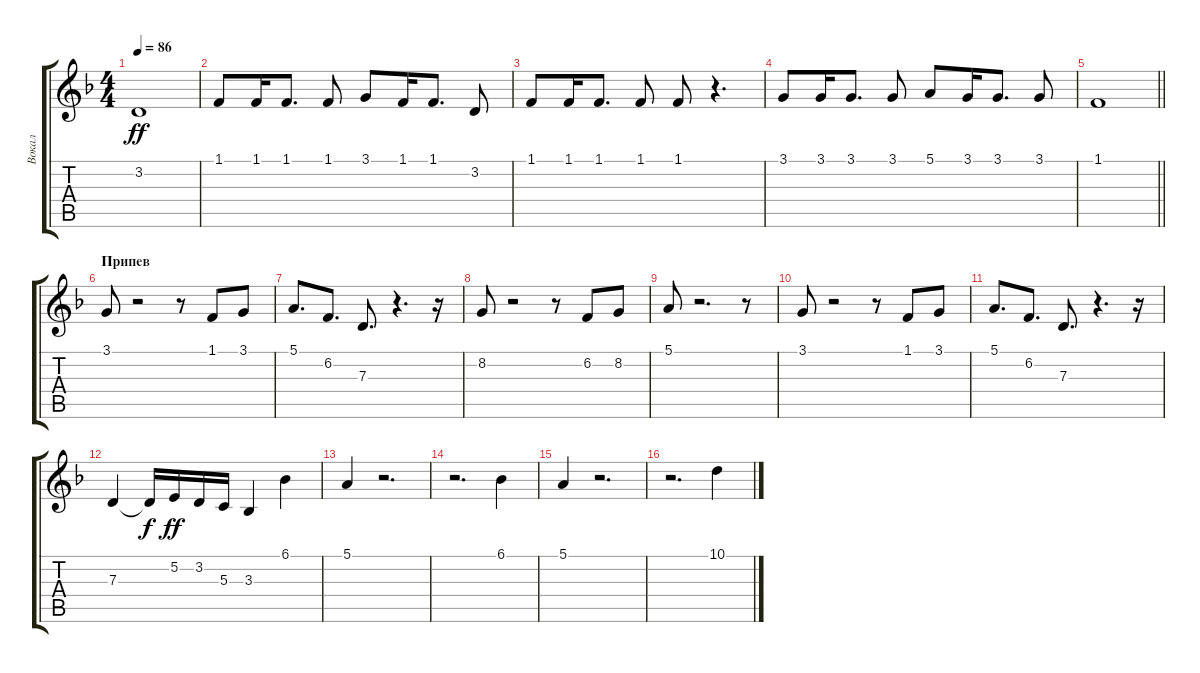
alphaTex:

\track ("Вокал" "Вокал") {instrument pad1newage}
\staff {score tabs}
\tuning (E4 B3 G3 D3 A2 E2) {hide}
\ts (4 4)
\tempo 86
\clef g2
\ks f
3.2.1{dy ff} |
1.1.8 1.1.16 1.1.8{d} 1.1.8 3.1.8 1.1.16 1.1.8{d} 3.2.8 |
1.1.8 1.1.16 1.1.8{d} 1.1.8 1.1.8 r.4{d} |
3.1.8 3.1.16 3.1.8{d} 3.1.8 5.1.8 3.1.16 3.1.8{d} 3.1.8 |
\barLineRight lightlight
1.1.1 |
\section ("" "Припев")
3.1.8 r.2 r.8 1.1.8 3.1.8 |
5.1.8{d} 6.2.8{d} 7.3.8{d} r.4{d} r.16 |
8.2.8 r.2 r.8 6.2.8 8.2.8 |
5.1.8 r.2{d} r.8 |
3.1.8 r.2 r.8 1.1.8 3.1.8 |
5.1.8{d} 6.2.8{d} 7.3.8{d} r.4{d} r.16 |
7.3.4 7.3{t}.16{dy f} 5.2.16{dy ff} 3.2.16 5.3.16 3.3.4 6.1.4 |
5.1.4 r.2{d} |
r.2{d} 6.1.4 |
5.1.4 r.2{d} |
r.2{d} 10.1.4
